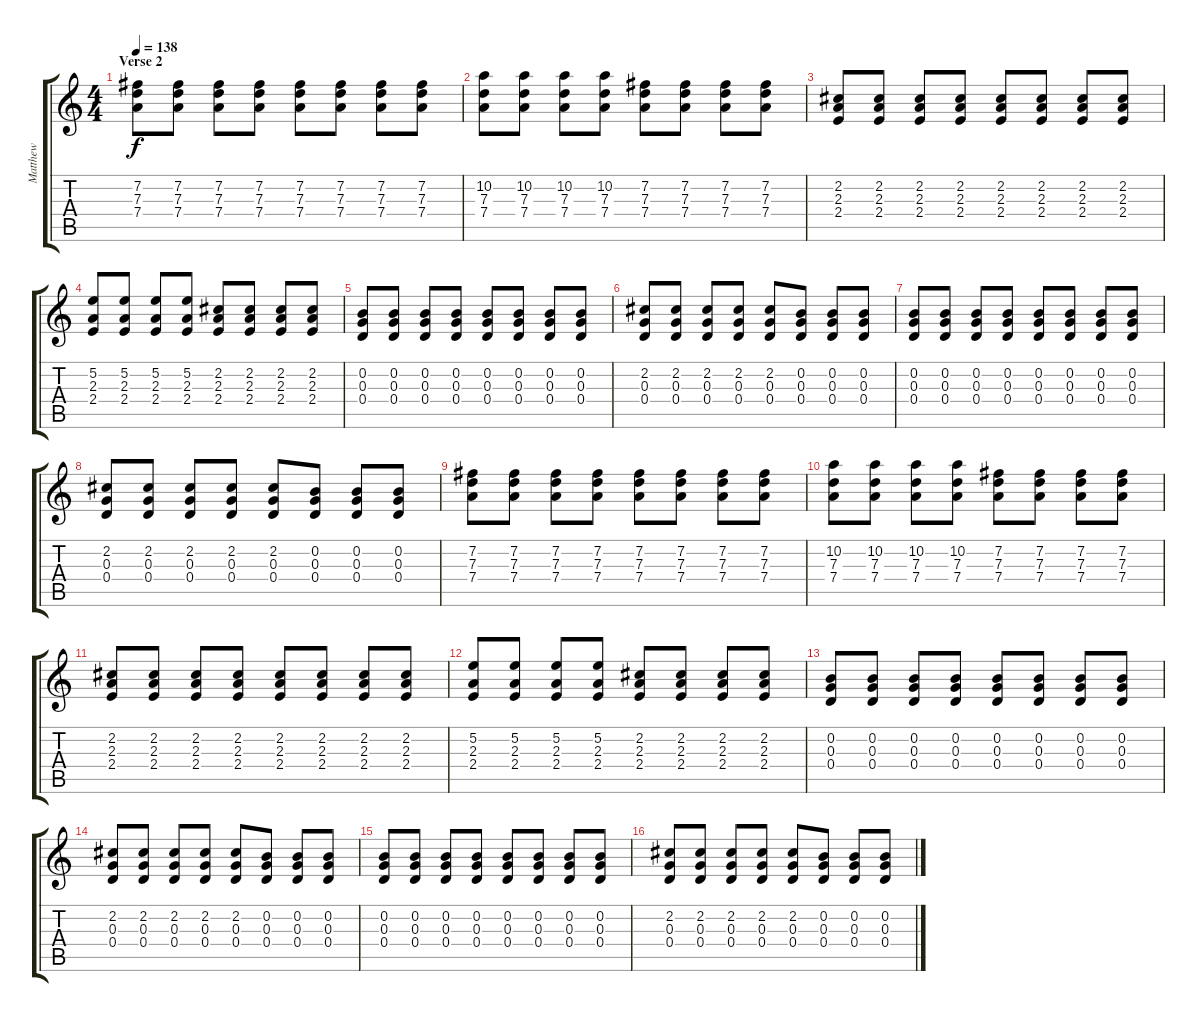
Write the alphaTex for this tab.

\track ("Matthew" "Matthew") {instrument overdrivenguitar}
\staff {score tabs}
\tuning (E4 B3 G3 D3 A2 E2) {hide}
\ts (4 4)
\section ("" "Verse 2")
\tempo 138
\clef g2
\ks c
(7.2 7.3 7.4).8{dy f balance 0 instrument electricguitarmuted} (7.2 7.3 7.4).8 (7.2 7.3 7.4).8 (7.2 7.3 7.4).8 (7.2 7.3 7.4).8 (7.2 7.3 7.4).8 (7.2 7.3 7.4).8 (7.2 7.3 7.4).8 |
(10.2 7.3 7.4).8 (10.2 7.3 7.4).8 (10.2 7.3 7.4).8 (10.2 7.3 7.4).8 (7.2 7.3 7.4).8 (7.2 7.3 7.4).8 (7.2 7.3 7.4).8 (7.2 7.3 7.4).8 |
(2.2 2.3 2.4).8 (2.2 2.3 2.4).8 (2.2 2.3 2.4).8 (2.2 2.3 2.4).8 (2.2 2.3 2.4).8 (2.2 2.3 2.4).8 (2.2 2.3 2.4).8 (2.2 2.3 2.4).8 |
(5.2 2.3 2.4).8 (5.2 2.3 2.4).8 (5.2 2.3 2.4).8 (5.2 2.3 2.4).8 (2.2 2.3 2.4).8 (2.2 2.3 2.4).8 (2.2 2.3 2.4).8 (2.2 2.3 2.4).8 |
(0.2 0.3 0.4).8 (0.2 0.3 0.4).8 (0.2 0.3 0.4).8 (0.2 0.3 0.4).8 (0.2 0.3 0.4).8 (0.2 0.3 0.4).8 (0.2 0.3 0.4).8 (0.2 0.3 0.4).8 |
(2.2 0.3 0.4).8 (2.2 0.3 0.4).8 (2.2 0.3 0.4).8 (2.2 0.3 0.4).8 (2.2 0.3 0.4).8 (0.2 0.3 0.4).8 (0.2 0.3 0.4).8 (0.2 0.3 0.4).8 |
(0.2 0.3 0.4).8 (0.2 0.3 0.4).8 (0.2 0.3 0.4).8 (0.2 0.3 0.4).8 (0.2 0.3 0.4).8 (0.2 0.3 0.4).8 (0.2 0.3 0.4).8 (0.2 0.3 0.4).8 |
(2.2 0.3 0.4).8 (2.2 0.3 0.4).8 (2.2 0.3 0.4).8 (2.2 0.3 0.4).8 (2.2 0.3 0.4).8 (0.2 0.3 0.4).8 (0.2 0.3 0.4).8 (0.2 0.3 0.4).8 |
(7.2 7.3 7.4).8 (7.2 7.3 7.4).8 (7.2 7.3 7.4).8 (7.2 7.3 7.4).8 (7.2 7.3 7.4).8 (7.2 7.3 7.4).8 (7.2 7.3 7.4).8 (7.2 7.3 7.4).8 |
(10.2 7.3 7.4).8 (10.2 7.3 7.4).8 (10.2 7.3 7.4).8 (10.2 7.3 7.4).8 (7.2 7.3 7.4).8 (7.2 7.3 7.4).8 (7.2 7.3 7.4).8 (7.2 7.3 7.4).8 |
(2.2 2.3 2.4).8 (2.2 2.3 2.4).8 (2.2 2.3 2.4).8 (2.2 2.3 2.4).8 (2.2 2.3 2.4).8 (2.2 2.3 2.4).8 (2.2 2.3 2.4).8 (2.2 2.3 2.4).8 |
(5.2 2.3 2.4).8 (5.2 2.3 2.4).8 (5.2 2.3 2.4).8 (5.2 2.3 2.4).8 (2.2 2.3 2.4).8 (2.2 2.3 2.4).8 (2.2 2.3 2.4).8 (2.2 2.3 2.4).8 |
(0.2 0.3 0.4).8 (0.2 0.3 0.4).8 (0.2 0.3 0.4).8 (0.2 0.3 0.4).8 (0.2 0.3 0.4).8 (0.2 0.3 0.4).8 (0.2 0.3 0.4).8 (0.2 0.3 0.4).8 |
(2.2 0.3 0.4).8 (2.2 0.3 0.4).8 (2.2 0.3 0.4).8 (2.2 0.3 0.4).8 (2.2 0.3 0.4).8 (0.2 0.3 0.4).8 (0.2 0.3 0.4).8 (0.2 0.3 0.4).8 |
(0.2 0.3 0.4).8 (0.2 0.3 0.4).8 (0.2 0.3 0.4).8 (0.2 0.3 0.4).8 (0.2 0.3 0.4).8 (0.2 0.3 0.4).8 (0.2 0.3 0.4).8 (0.2 0.3 0.4).8 |
(2.2 0.3 0.4).8 (2.2 0.3 0.4).8 (2.2 0.3 0.4).8 (2.2 0.3 0.4).8 (2.2 0.3 0.4).8 (0.2 0.3 0.4).8 (0.2 0.3 0.4).8 (0.2 0.3 0.4).8
